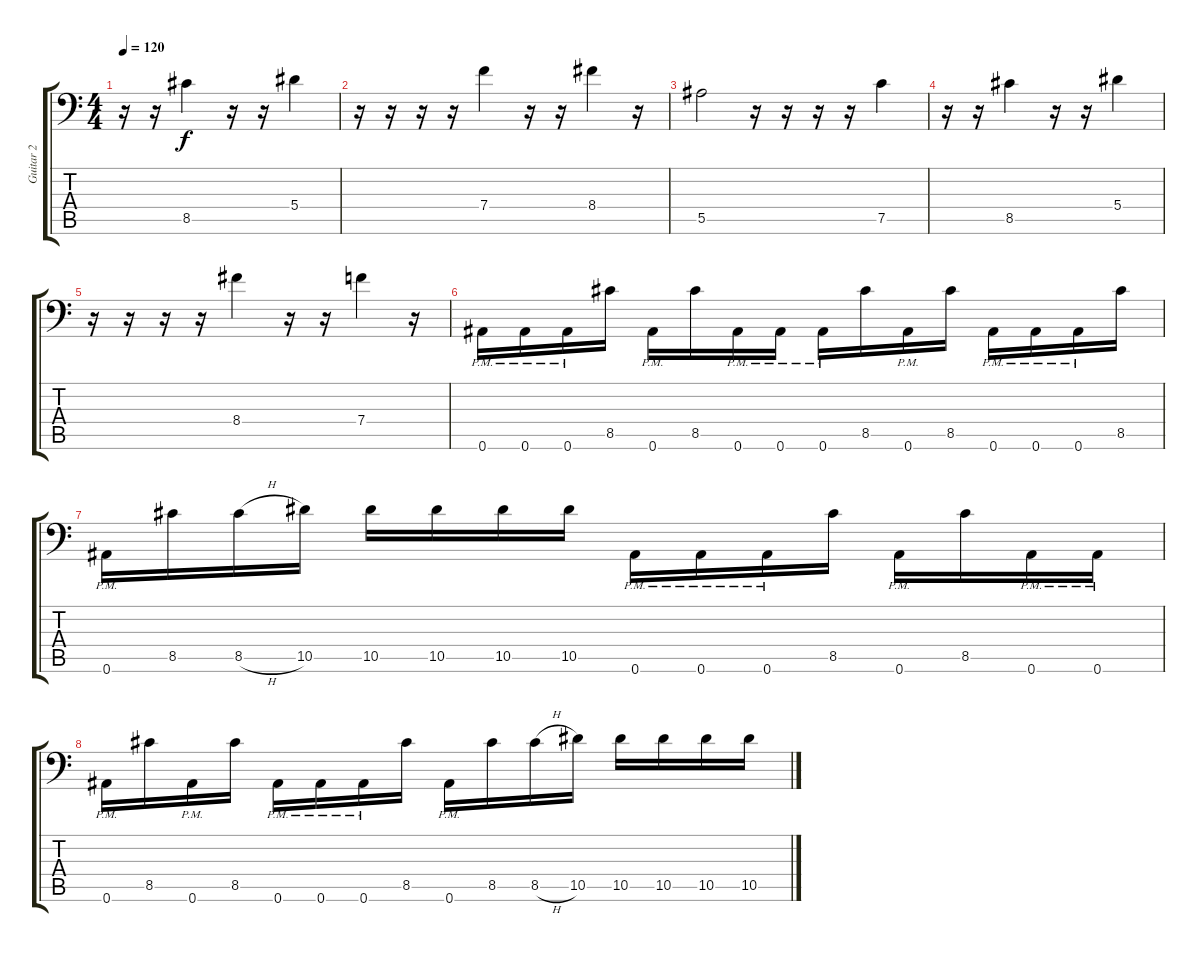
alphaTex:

\track ("Guitar 2" "Guitar 2") {instrument distortionguitar}
\staff {score tabs}
\tuning (C4 G3 Eb3 Bb2 F2 Bb1) {hide}
\ts (4 4)
\tempo 120
\clef f4
\ks c
r.16{dy f} r.16 8.5.4 r.16 r.16 5.4.4 |
r.16 r.16 r.16 r.16 7.4.4 r.16 r.16 8.4.4 r.16 |
5.5.2 r.16 r.16 r.16 r.16 7.5.4 |
r.16 r.16 8.5.4 r.16 r.16 5.4.4 |
r.16 r.16 r.16 r.16 8.4.4 r.16 r.16 7.4.4 r.16 |
0.6{pm}.16 0.6{pm}.16 0.6{pm}.16 8.5.16 0.6{pm}.16 8.5.16 0.6{pm}.16 0.6{pm}.16 0.6{pm}.16 8.5.16 0.6{pm}.16 8.5.16 0.6{pm}.16 0.6{pm}.16 0.6{pm}.16 8.5.16 |
0.6{pm}.16 8.5.16 8.5{h}.16 10.5.16 10.5.16 10.5.16 10.5.16 10.5.16 0.6{pm}.16 0.6{pm}.16 0.6{pm}.16 8.5.16 0.6{pm}.16 8.5.16 0.6{pm}.16 0.6{pm}.16 |
0.6{pm}.16 8.5.16 0.6{pm}.16 8.5.16 0.6{pm}.16 0.6{pm}.16 0.6{pm}.16 8.5.16 0.6{pm}.16 8.5.16 8.5{h}.16 10.5.16 10.5.16 10.5.16 10.5.16 10.5.16
